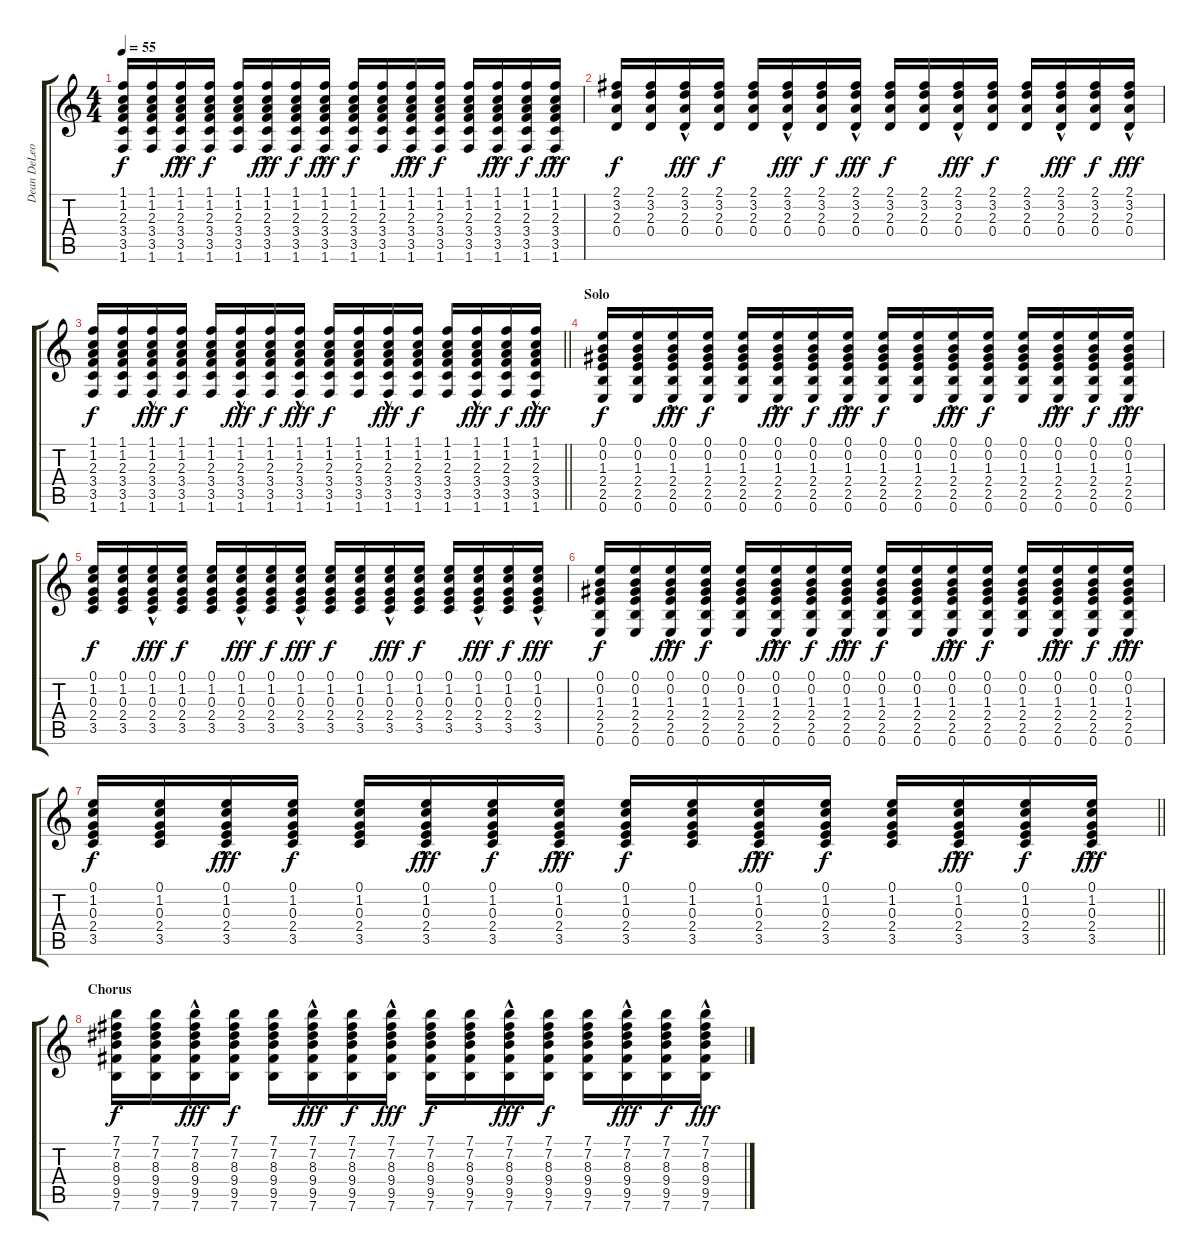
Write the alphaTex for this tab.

\track ("Dean DeLeo - Guitar 1" "Dean DeLeo") {instrument acousticguitarsteel}
\staff {score tabs}
\tuning (E4 B3 G3 D3 A2 E2) {hide}
\ts (4 4)
\tempo 55
\clef g2
\ks c
(1.1 1.2 2.3 3.4 3.5 1.6).16{dy f} (1.1 1.2 2.3 3.4 3.5 1.6).16 (1.1{hac} 1.2{hac} 2.3{hac} 3.4 3.5 1.6).16{dy fff} (1.1 1.2 2.3 3.4 3.5 1.6).16{dy f} (1.1 1.2 2.3 3.4 3.5 1.6).16 (1.1{hac} 1.2{hac} 2.3{hac} 3.4 3.5 1.6).16{dy fff} (1.1 1.2 2.3 3.4 3.5 1.6).16{dy f} (1.1{hac} 1.2{hac} 2.3{hac} 3.4 3.5 1.6).16{dy fff} (1.1 1.2 2.3 3.4 3.5 1.6).16{dy f} (1.1 1.2 2.3 3.4 3.5 1.6).16 (1.1{hac} 1.2{hac} 2.3{hac} 3.4 3.5 1.6).16{dy fff} (1.1 1.2 2.3 3.4 3.5 1.6).16{dy f} (1.1 1.2 2.3 3.4 3.5 1.6).16 (1.1{hac} 1.2{hac} 2.3{hac} 3.4 3.5 1.6).16{dy fff} (1.1 1.2 2.3 3.4 3.5 1.6).16{dy f} (1.1{hac} 1.2{hac} 2.3{hac} 3.4 3.5 1.6).16{dy fff} |
(2.1 3.2 2.3 0.4).16{dy f} (2.1 3.2 2.3 0.4).16 (2.1{hac} 3.2{hac} 2.3 0.4).16{dy fff} (2.1 3.2 2.3 0.4).16{dy f} (2.1 3.2 2.3 0.4).16 (2.1{hac} 3.2{hac} 2.3 0.4).16{dy fff} (2.1 3.2 2.3 0.4).16{dy f} (2.1{hac} 3.2{hac} 2.3 0.4).16{dy fff} (2.1 3.2 2.3 0.4).16{dy f} (2.1 3.2 2.3 0.4).16 (2.1{hac} 3.2{hac} 2.3 0.4).16{dy fff} (2.1 3.2 2.3 0.4).16{dy f} (2.1 3.2 2.3 0.4).16 (2.1{hac} 3.2{hac} 2.3 0.4).16{dy fff} (2.1 3.2 2.3 0.4).16{dy f} (2.1{hac} 3.2{hac} 2.3 0.4).16{dy fff} |
\barLineRight lightlight
(1.1 1.2 2.3 3.4 3.5 1.6).16{dy f} (1.1 1.2 2.3 3.4 3.5 1.6).16 (1.1{hac} 1.2{hac} 2.3{hac} 3.4 3.5 1.6).16{dy fff} (1.1 1.2 2.3 3.4 3.5 1.6).16{dy f} (1.1 1.2 2.3 3.4 3.5 1.6).16 (1.1{hac} 1.2{hac} 2.3{hac} 3.4 3.5 1.6).16{dy fff} (1.1 1.2 2.3 3.4 3.5 1.6).16{dy f} (1.1{hac} 1.2{hac} 2.3{hac} 3.4 3.5 1.6).16{dy fff} (1.1 1.2 2.3 3.4 3.5 1.6).16{dy f} (1.1 1.2 2.3 3.4 3.5 1.6).16 (1.1{hac} 1.2{hac} 2.3{hac} 3.4 3.5 1.6).16{dy fff} (1.1 1.2 2.3 3.4 3.5 1.6).16{dy f} (1.1 1.2 2.3 3.4 3.5 1.6).16 (1.1{hac} 1.2{hac} 2.3{hac} 3.4 3.5 1.6).16{dy fff} (1.1 1.2 2.3 3.4 3.5 1.6).16{dy f} (1.1{hac} 1.2{hac} 2.3{hac} 3.4 3.5 1.6).16{dy fff} |
\section ("" "Solo")
(0.1 0.2 1.3 2.4 2.5 0.6).16{dy f} (0.1 0.2 1.3 2.4 2.5 0.6).16 (0.1{hac} 0.2{hac} 1.3{hac} 2.4 2.5 0.6).16{dy fff} (0.1 0.2 1.3 2.4 2.5 0.6).16{dy f} (0.1 0.2 1.3 2.4 2.5 0.6).16 (0.1{hac} 0.2{hac} 1.3{hac} 2.4 2.5 0.6).16{dy fff} (0.1 0.2 1.3 2.4 2.5 0.6).16{dy f} (0.1{hac} 0.2{hac} 1.3{hac} 2.4 2.5 0.6).16{dy fff} (0.1 0.2 1.3 2.4 2.5 0.6).16{dy f} (0.1 0.2 1.3 2.4 2.5 0.6).16 (0.1{hac} 0.2{hac} 1.3{hac} 2.4 2.5 0.6).16{dy fff} (0.1 0.2 1.3 2.4 2.5 0.6).16{dy f} (0.1 0.2 1.3 2.4 2.5 0.6).16 (0.1{hac} 0.2{hac} 1.3{hac} 2.4 2.5 0.6).16{dy fff} (0.1 0.2 1.3 2.4 2.5 0.6).16{dy f} (0.1{hac} 0.2{hac} 1.3{hac} 2.4 2.5 0.6).16{dy fff} |
(0.1 1.2 0.3 2.4 3.5).16{dy f} (0.1 1.2 0.3 2.4 3.5).16 (0.1{hac} 1.2{hac} 0.3{hac} 2.4 3.5).16{dy fff} (0.1 1.2 0.3 2.4 3.5).16{dy f} (0.1 1.2 0.3 2.4 3.5).16 (0.1{hac} 1.2{hac} 0.3{hac} 2.4 3.5).16{dy fff} (0.1 1.2 0.3 2.4 3.5).16{dy f} (0.1{hac} 1.2{hac} 0.3{hac} 2.4 3.5).16{dy fff} (0.1 1.2 0.3 2.4 3.5).16{dy f} (0.1 1.2 0.3 2.4 3.5).16 (0.1{hac} 1.2{hac} 0.3{hac} 2.4 3.5).16{dy fff} (0.1 1.2 0.3 2.4 3.5).16{dy f} (0.1 1.2 0.3 2.4 3.5).16 (0.1{hac} 1.2{hac} 0.3{hac} 2.4 3.5).16{dy fff} (0.1 1.2 0.3 2.4 3.5).16{dy f} (0.1{hac} 1.2{hac} 0.3{hac} 2.4 3.5).16{dy fff} |
(0.1 0.2 1.3 2.4 2.5 0.6).16{dy f} (0.1 0.2 1.3 2.4 2.5 0.6).16 (0.1{hac} 0.2{hac} 1.3{hac} 2.4 2.5 0.6).16{dy fff} (0.1 0.2 1.3 2.4 2.5 0.6).16{dy f} (0.1 0.2 1.3 2.4 2.5 0.6).16 (0.1{hac} 0.2{hac} 1.3{hac} 2.4 2.5 0.6).16{dy fff} (0.1 0.2 1.3 2.4 2.5 0.6).16{dy f} (0.1{hac} 0.2{hac} 1.3{hac} 2.4 2.5 0.6).16{dy fff} (0.1 0.2 1.3 2.4 2.5 0.6).16{dy f} (0.1 0.2 1.3 2.4 2.5 0.6).16 (0.1{hac} 0.2{hac} 1.3{hac} 2.4 2.5 0.6).16{dy fff} (0.1 0.2 1.3 2.4 2.5 0.6).16{dy f} (0.1 0.2 1.3 2.4 2.5 0.6).16 (0.1{hac} 0.2{hac} 1.3{hac} 2.4 2.5 0.6).16{dy fff} (0.1 0.2 1.3 2.4 2.5 0.6).16{dy f} (0.1{hac} 0.2{hac} 1.3{hac} 2.4 2.5 0.6).16{dy fff} |
\barLineRight lightlight
(0.1 1.2 0.3 2.4 3.5).16{dy f} (0.1 1.2 0.3 2.4 3.5).16 (0.1{hac} 1.2{hac} 0.3{hac} 2.4 3.5).16{dy fff} (0.1 1.2 0.3 2.4 3.5).16{dy f} (0.1 1.2 0.3 2.4 3.5).16 (0.1{hac} 1.2{hac} 0.3{hac} 2.4 3.5).16{dy fff} (0.1 1.2 0.3 2.4 3.5).16{dy f} (0.1{hac} 1.2{hac} 0.3{hac} 2.4 3.5).16{dy fff} (0.1 1.2 0.3 2.4 3.5).16{dy f} (0.1 1.2 0.3 2.4 3.5).16 (0.1{hac} 1.2{hac} 0.3{hac} 2.4 3.5).16{dy fff} (0.1 1.2 0.3 2.4 3.5).16{dy f} (0.1 1.2 0.3 2.4 3.5).16 (0.1{hac} 1.2{hac} 0.3{hac} 2.4 3.5).16{dy fff} (0.1 1.2 0.3 2.4 3.5).16{dy f} (0.1{hac} 1.2{hac} 0.3{hac} 2.4 3.5).16{dy fff} |
\section ("" "Chorus")
(7.1 7.2 8.3 9.4 9.5 7.6).16{dy f volume 13 balance 8} (7.1 7.2 8.3 9.4 9.5 7.6).16 (7.1{hac} 7.2{hac} 8.3{hac} 9.4 9.5 7.6).16{dy fff} (7.1 7.2 8.3 9.4 9.5 7.6).16{dy f} (7.1 7.2 8.3 9.4 9.5 7.6).16 (7.1{hac} 7.2{hac} 8.3{hac} 9.4 9.5 7.6).16{dy fff} (7.1 7.2 8.3 9.4 9.5 7.6).16{dy f} (7.1{hac} 7.2{hac} 8.3{hac} 9.4 9.5 7.6).16{dy fff} (7.1 7.2 8.3 9.4 9.5 7.6).16{dy f} (7.1 7.2 8.3 9.4 9.5 7.6).16 (7.1{hac} 7.2{hac} 8.3{hac} 9.4 9.5 7.6).16{dy fff} (7.1 7.2 8.3 9.4 9.5 7.6).16{dy f} (7.1 7.2 8.3 9.4 9.5 7.6).16 (7.1{hac} 7.2{hac} 8.3{hac} 9.4 9.5 7.6).16{dy fff} (7.1 7.2 8.3 9.4 9.5 7.6).16{dy f} (7.1{hac} 7.2{hac} 8.3{hac} 9.4 9.5 7.6).16{dy fff}
